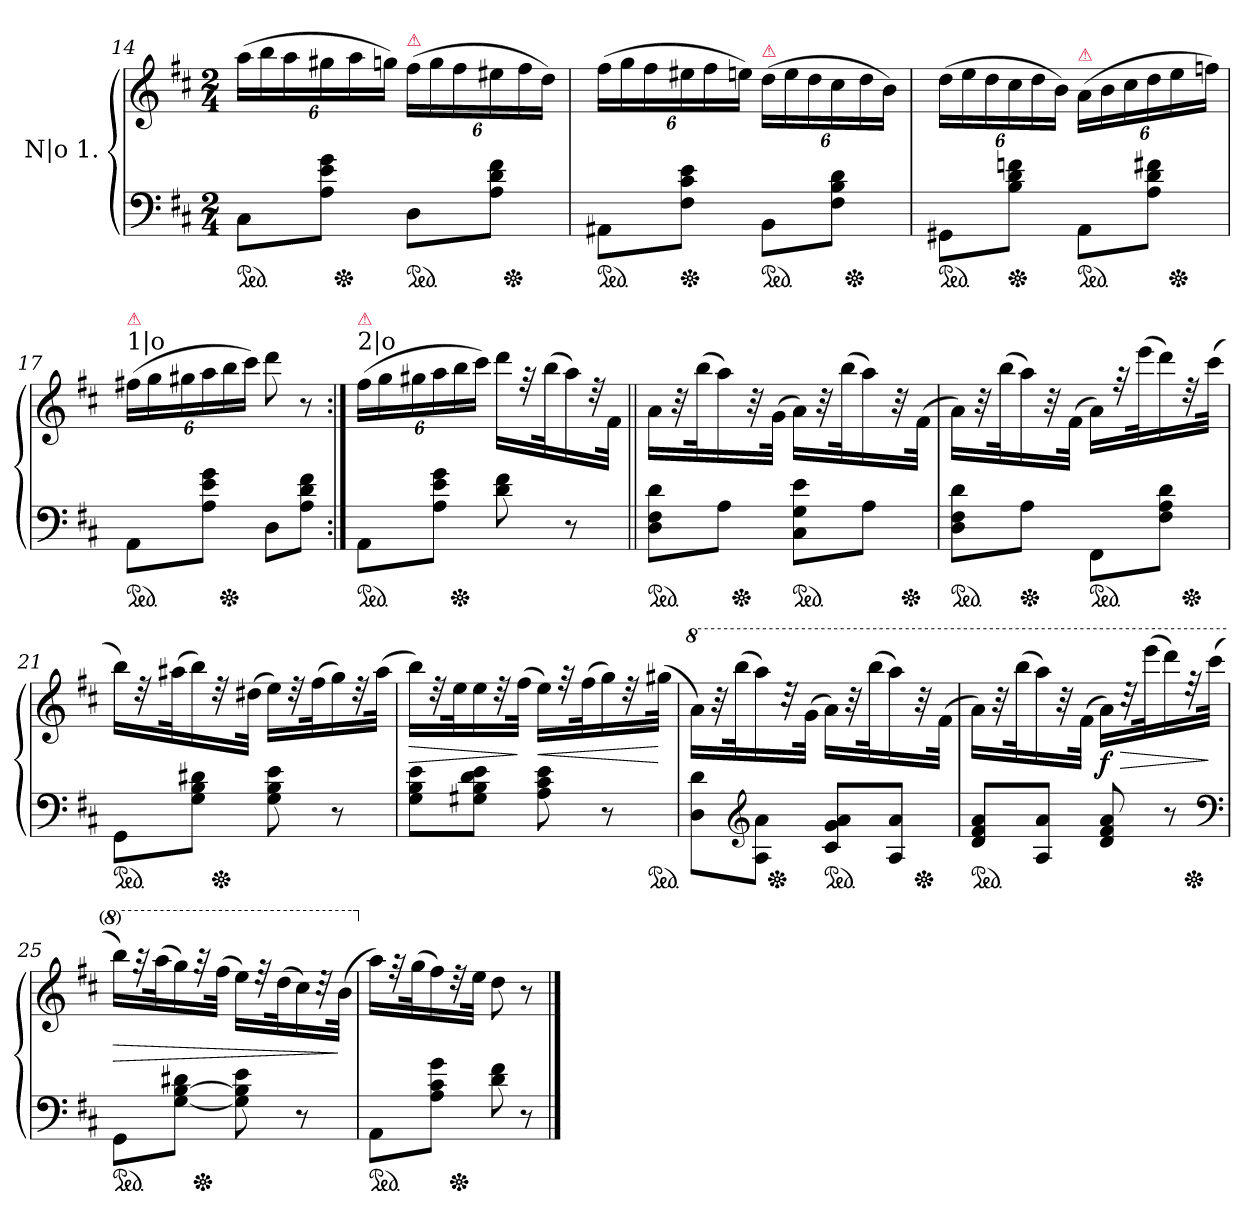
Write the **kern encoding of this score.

**kern	**kern	**dynam
*part1	*part1	*part1
*staff2	*staff1	*staff1/2
*I"N|o 1.	*	*
*clefF4	*clefG2	*
*k[f#c#]	*k[f#c#]	*
*D:	*D:	*
*M2/4	*M2/4	*
=14	=14	=14
!	!LO:TX:a:color=crimson:t=⚠	!
*ped	*	*
*	*^	*
*	*	*^	*
8C#L	(>24aaLL	12..ryy	3ryy	.
.	24bb	.	.	.
.	24aa	.	.	.
8A 8e 8gJ	24gg#X	.	.	.
*Xped	*	*	*	*
.	.	3ryy	.	.
.	24aa	.	.	.
.	24ggnJJ)	.	.	.
!	!LO:TX:a:color=crimson:t=⚠	!	!	!
*ped	*	*	*	*
8DL	(>24ff#LL	.	.	.
.	24gg	.	.	.
.	24ff#	.	24.ryy	.
8A 8d 8f#J	24ee#X	.	.	.
*Xped	*	*	*	*
.	.	.	12ryy	.
.	24ff#	.	.	.
.	24ddJJ)	.	.	.
.	.	48ryy	48ryy	.
=15	=15	=15	=15	=15
!	!LO:TX:a:color=crimson:t=⚠	!	!	!
*	*v	*v	*v	*
*ped	*	*
*	*^	*
8AA#XL	(>24ff#LL	3ryy	.
.	24gg	.	.
.	24ff#	.	.
*Xped	*	*	*
8F# 8c# 8eJ	24ee#X	.	.
.	24ff#	.	.
.	24eenJJ)	.	.
!	!LO:TX:a:color=crimson:t=⚠	!	!
*ped	*	*	*
8BBL	(>24ddLL	.	.
.	24ee	.	.
.	24dd	24.ryy	.
8F# 8B 8dJ	24cc#	.	.
*Xped	*	*	*
.	.	12ryy	.
.	24dd	.	.
.	24bJJ)	.	.
.	.	48ryy	.
=16	=16	=16	=16
!	!LO:TX:a:color=crimson:t=⚠	!	!
*	*v	*v	*
*ped	*	*
8GG#XL	(>24ddLL	.
.	24ee	.
.	24dd	.
*Xped	*	*
8B 8d 8fnJ	24cc#	.
.	24dd	.
.	24bJJ)	.
!	!LO:TX:a:color=crimson:t=⚠	!
*ped	*	*
8AAL	(>24aLL	.
.	24b	.
.	24cc#	.
8A 8d 8f#XJ	24dd	.
*Xped	*	*
.	24ee	.
.	24ffnJJ)	.
=17	=17	=17
!	!LO:TX:a:t=1|o	!
!	!LO:TX:a:color=crimson:t=⚠	!
*ped	*	*
8AAL	(>24ff#XLL	.
.	24gg	.
.	24gg#X	.
8A 8e 8gJ	24aa	.
*Xped	*	*
.	24bb	.
.	24ccc#JJ)	.
8DL	8ddd	.
8A 8d 8f#J	8r	.
=18:|!	=18:|!	=18:|!
!	!LO:TX:a:t=2|o	!
!	!LO:TX:a:color=crimson:t=⚠	!
*ped	*	*
8AAL	(>24ff#LL	.
.	24gg	.
.	24gg#X	.
8A 8e 8gJ	24aa	.
*Xped	*	*
.	24bb	.
.	24ccc#JJ)	.
8d 8f#	16dddLL	.
.	32rff	.
.	(>32bbK	.
8r	16aa)	.
.	32rdd	.
.	32f#JJk	.
=19||	=19||	=19||
*ped	*	*
*	*^	*
*	*	*^	*
8D 8F# 8dL	16aLL	8ryy	4ryy	.
.	32r	.	.	.
.	(>32bbK	.	.	.
8AJ	16aa)	32ryy	.	.
*Xped	*	*	*	*
.	.	4ryy	.	.
.	32r	.	.	.
.	(>32gJJk	.	.	.
*ped	*	*	*	*
8C# 8G 8eL	16aLL)	.	8ryy	.
.	32r	.	.	.
.	(>32bbK	.	.	.
8AJ	16aa)	.	16ryy	.
.	.	16.ryy	.	.
.	32r	.	64ryy	.
*Xped	*	*	*	*
.	.	.	32.ryy	.
.	(>32f#JJk	.	.	.
*	*v	*v	*v	*
=20	=20	=20
*ped	*	*
8D 8F# 8dL	16aLL)	.
.	32r	.
.	(>32bbK	.
*Xped	*	*
8AJ	16aa)	.
.	32r	.
.	(>32f#JJk	.
*ped	*	*
8FF#L	16aLL)	.
.	32r	.
.	(>32eeeK	.
8F# 8A 8dJ	16ddd)	.
*Xped	*	*
.	32rdd	.
.	(>32ccc#JJk	.
=21	=21	=21
*ped	*	*
8GGL	16bbLL)	.
.	32rdd	.
.	(>32aa#XK	.
8G 8B 8d#XJ	16bb)	.
*Xped	*	*
.	32rdd	.
.	(>32dd#XJJk	.
8G 8B 8e	16eeLL)	.
.	32rdd	.
.	(>32ff#K	.
8r	16gg)	.
.	32rdd	.
.	(>32aa#JJk	.
=22	=22	=22
8G 8B 8eL	16bbLL)	>
.	32rdd	.
.	32eeK	.
8G#X 8B 8d 8eJ	16ee	.
.	32rdd	.
.	(>32ff#JJk	]
8A 8c# 8e	16eeLL)	<
.	32rff	.
.	(>32ff#K	.
8r	16gg)	.
.	32rdd	.
.	(>32gg#XJJk	[
*ped	*	*
=23	=23	=23
*	*8va	*
*	*^	*
8D\ 8d\L	16aaLL)	8ryy	.
.	32r	.	.
.	(>32bbbK	.	.
*clefG2	*	*	*
8A\ 8a\J	16aaa)	32ryy	.
*Xped	*	*	*
.	.	4ryy	.
.	32rccc	.	.
.	(>32ggJJk	.	.
*ped	*	*	*
8c# 8g 8aL	16aaLL)	.	.
.	32r	.	.
.	(>32bbbK	.	.
8A 8aJ	16aaa)	.	.
.	.	16.ryy	.
*Xped	*	*	*
.	32r	.	.
.	(>32ff#JJk	.	.
*	*v	*v	*
=24	=24	=24
*ped	*	*
8d 8f# 8aL	16aaLL)	.
.	32r	.
.	(>32bbbK	.
8A 8aJ	16aaa)	.
.	32r	.
.	(>32ff#JJk	.
8d 8f# 8a	16aaLL)	f
.	32rccc	>
.	(>32eeeeK	.
8r	16dddd)	.
*Xped	*	*
.	32reee	.
.	(>32cccc#JJk	]
*clefF4	*	*
=25	=25	=25
*ped	*	*
8GGL	16bbbLL)	>
.	32rggg	.
.	(>32aaaK	.
[8G [8B 8d#XJ	16ggg)	.
*Xped	*	*
.	32rggg	.
.	(>32fff#JJk	.
8G] 8B] 8e	16eeeLL)	.
.	32reee	.
.	(>32dddK	.
8r	16ccc#)	.
.	32rccc	.
.	(>32bbJJk	]
=26	=26	=26
*	*X8va	*
*ped	*	*
8AAL	16aaLL)	.
.	32rff	.
.	(>32ggK	.
8A 8c# 8gJ	16ff#)	.
*Xped	*	*
.	32rdd	.
.	32eeJJk	.
8d 8f#	8dd	.
8r	8r	.
==	==	==
*-	*-	*-
